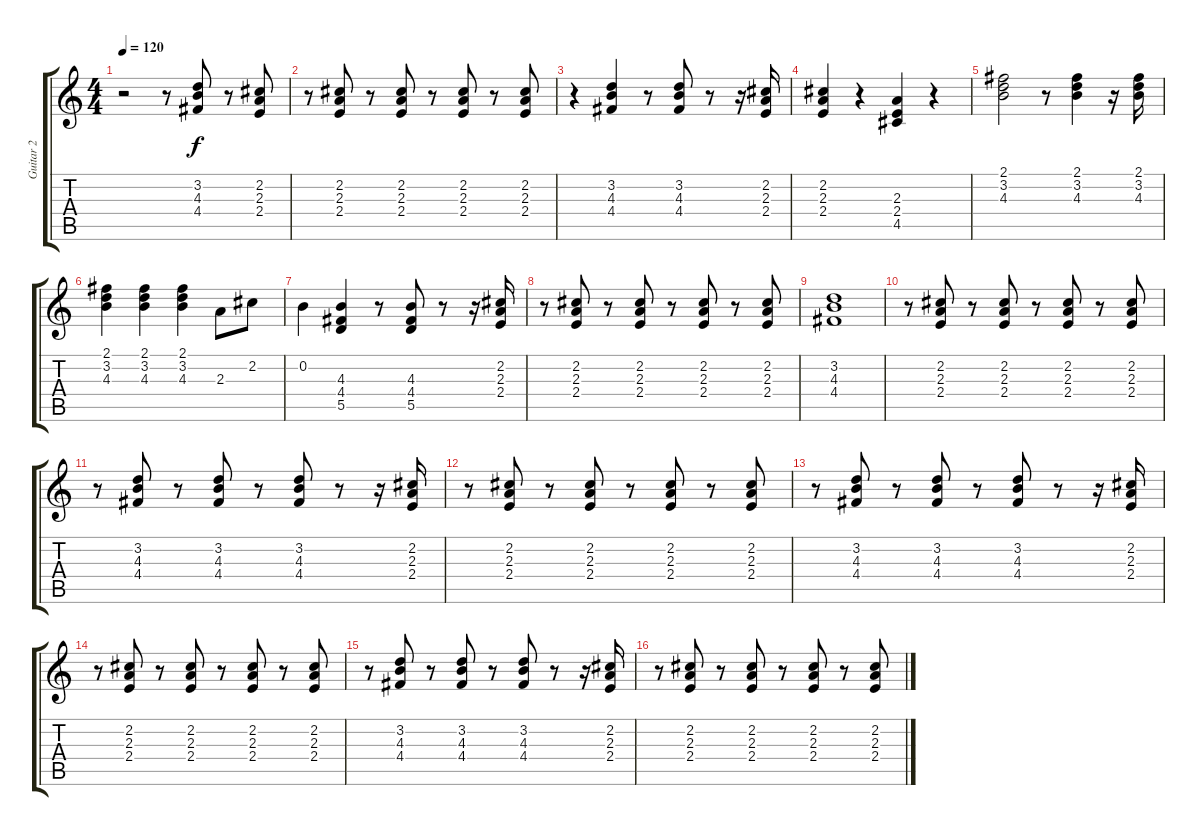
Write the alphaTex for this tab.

\track ("Guitar 2" "Guitar 2") {instrument acousticguitarsteel}
\staff {score tabs}
\tuning (E4 B3 G3 D3 A2 E2) {hide}
\ts (4 4)
\tempo 120
\clef g2
\ks c
r.2{dy f instrument acousticguitarsteel} r.8 (3.2 4.3 4.4).8 r.8 (2.2 2.3 2.4).8 |
r.8 (2.2 2.3 2.4).8 r.8 (2.2 2.3 2.4).8 r.8 (2.2 2.3 2.4).8 r.8 (2.2 2.3 2.4).8 |
r.4 (3.2 4.3 4.4).4 r.8 (3.2 4.3 4.4).8 r.8 r.16 (2.2 2.3 2.4).16 |
(2.2 2.3 2.4).4 r.4 (2.3 2.4 4.5).4 r.4 |
(2.1 3.2 4.3).2 r.8 (2.1 3.2 4.3).4 r.16 (2.1 3.2 4.3).16 |
(2.1 3.2 4.3).4 (2.1 3.2 4.3).4 (2.1 3.2 4.3).4 2.3.8 2.2.8 |
0.2.4 (4.3 4.4 5.5).4 r.8 (4.3 4.4 5.5).8 r.8 r.16 (2.2 2.3 2.4).16 |
r.8 (2.2 2.3 2.4).8 r.8 (2.2 2.3 2.4).8 r.8 (2.2 2.3 2.4).8 r.8 (2.2 2.3 2.4).8 |
(3.2 4.3 4.4).1 |
r.8 (2.2 2.3 2.4).8 r.8 (2.2 2.3 2.4).8 r.8 (2.2 2.3 2.4).8 r.8 (2.2 2.3 2.4).8 |
r.8 (3.2 4.3 4.4).8 r.8 (3.2 4.3 4.4).8 r.8 (3.2 4.3 4.4).8 r.8 r.16 (2.2 2.3 2.4).16 |
r.8 (2.2 2.3 2.4).8 r.8 (2.2 2.3 2.4).8 r.8 (2.2 2.3 2.4).8 r.8 (2.2 2.3 2.4).8 |
r.8 (3.2 4.3 4.4).8 r.8 (3.2 4.3 4.4).8 r.8 (3.2 4.3 4.4).8 r.8 r.16 (2.2 2.3 2.4).16 |
r.8 (2.2 2.3 2.4).8 r.8 (2.2 2.3 2.4).8 r.8 (2.2 2.3 2.4).8 r.8 (2.2 2.3 2.4).8 |
r.8 (3.2 4.3 4.4).8 r.8 (3.2 4.3 4.4).8 r.8 (3.2 4.3 4.4).8 r.8 r.16 (2.2 2.3 2.4).16 |
r.8 (2.2 2.3 2.4).8 r.8 (2.2 2.3 2.4).8 r.8 (2.2 2.3 2.4).8 r.8 (2.2 2.3 2.4).8
